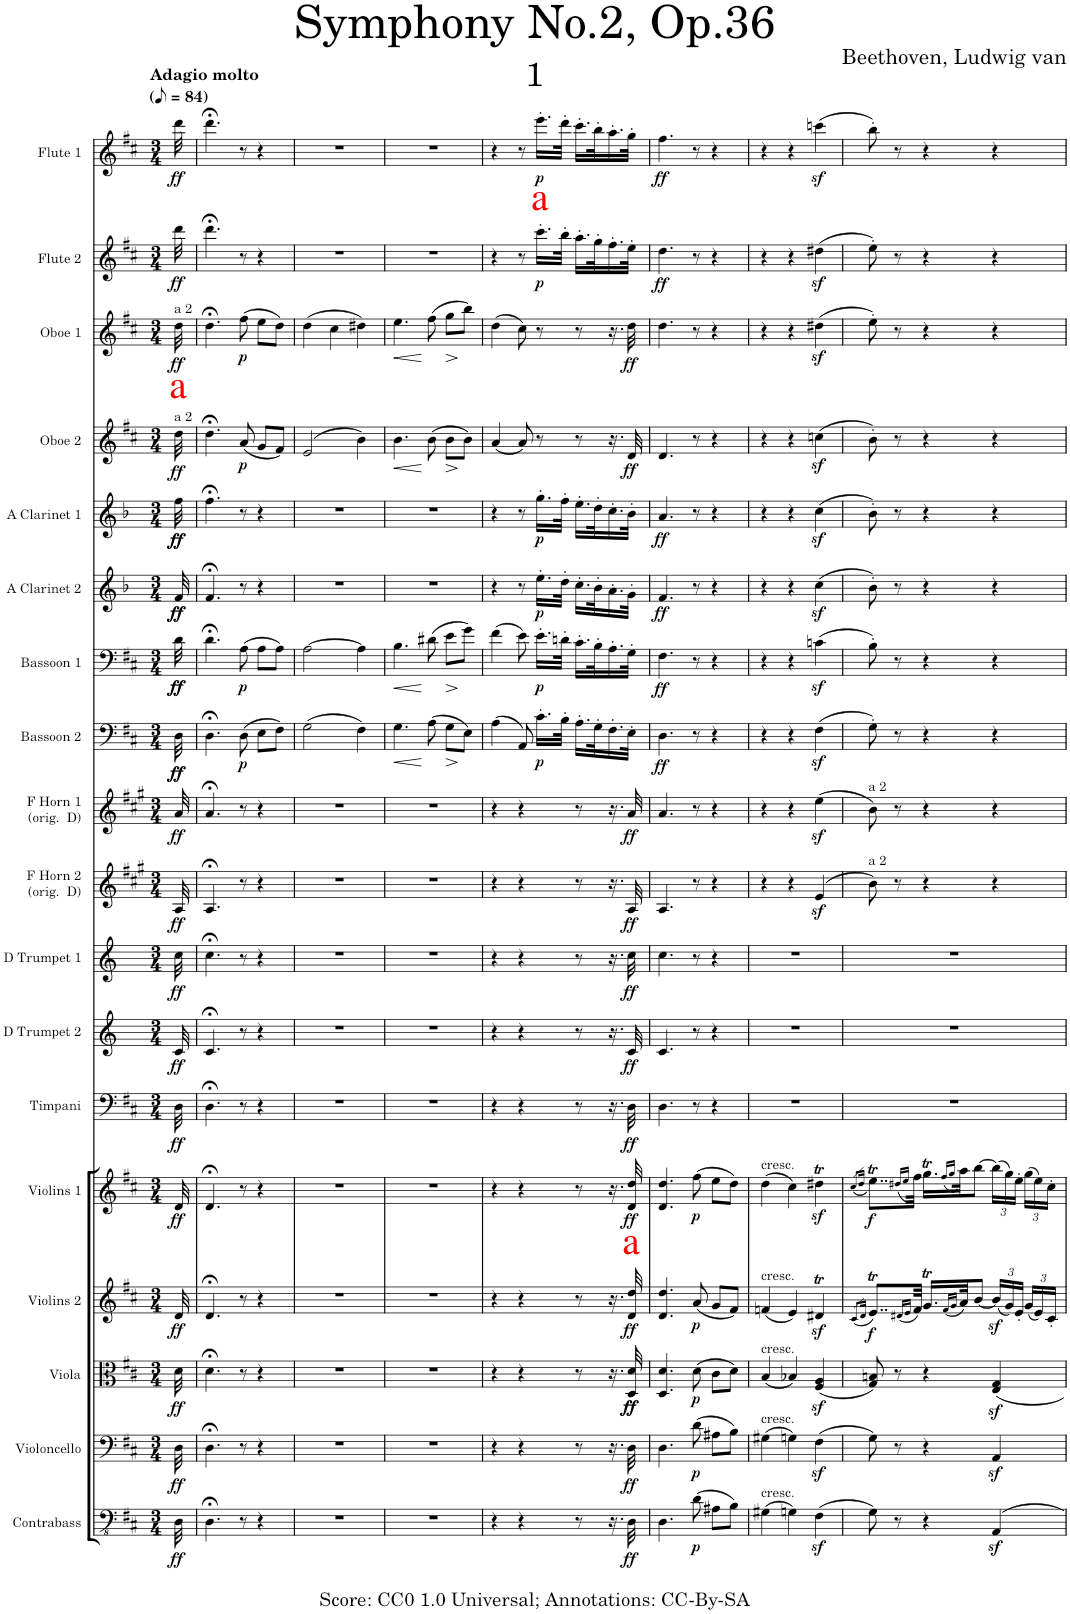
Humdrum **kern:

**kern	**dynam	**kern	**dynam	**kern	**dynam	**kern	**dynam	**kern	**text	**dynam	**kern	**dynam	**kern	**dynam	**kern	**dynam	**kern	**dynam	**kern	**dynam	**kern	**dynam	**kern	**dynam	**kern	**dynam	**kern	**dynam	**kern	**dynam	**kern	**text	**dynam	**kern	**dynam	**kern	**text	**dynam
*part18	*part18	*part17	*part17	*part16	*part16	*part15	*part15	*part14	*part14	*part14	*part13	*part13	*part12	*part12	*part11	*part11	*part10	*part10	*part9	*part9	*part8	*part8	*part7	*part7	*part6	*part6	*part5	*part5	*part4	*part4	*part3	*part3	*part3	*part2	*part2	*part1	*part1	*part1
*staff18	*staff18	*staff17	*staff17	*staff16	*staff16	*staff15	*staff15	*staff14	*staff14	*staff14	*staff13	*staff13	*staff12	*staff12	*staff11	*staff11	*staff10	*staff10	*staff9	*staff9	*staff8	*staff8	*staff7	*staff7	*staff6	*staff6	*staff5	*staff5	*staff4	*staff4	*staff3	*staff3	*staff3	*staff2	*staff2	*staff1	*staff1	*staff1
*I"Contrabass	*	*I"Violoncello	*	*I"Viola	*	*I"Violins 2	*	*I"Violins 1	*	*	*I"Timpani	*	*I"D Trumpet 2	*	*I"D Trumpet 1	*	*I"F Horn 2 (orig.  D)	*	*I"F Horn 1 (orig.  D)	*	*I"Bassoon 2	*	*I"Bassoon 1	*	*I"A Clarinet 2	*	*I"A Clarinet 1	*	*I"Oboe 2	*	*I"Oboe 1	*	*	*I"Flute 2	*	*I"Flute 1	*	*
*I'Cb	*	*I'Vc	*	*I'Vla	*	*I'Vln 2	*	*I'Vln 1	*	*	*I'Timp	*	*I'Tpt 2	*	*I'Tpt 1	*	*I'Hn 2	*	*I'Hn 1	*	*I'Bsn 2	*	*I'Bsn 1	*	*I'Cl 2	*	*I'Cl 1	*	*I'Ob 2	*	*I'Ob 1	*	*	*I'Fl 2	*	*I'Fl 1	*	*
*clefFv4	*	*clefF4	*	*clefC3	*	*clefG2	*	*clefG2	*	*	*clefF4	*	*clefG2	*	*clefG2	*	*clefG2	*	*clefG2	*	*clefF4	*	*clefF4	*	*clefG2	*	*clefG2	*	*clefG2	*	*clefG2	*	*	*clefG2	*	*clefG2	*	*
*	*	*	*	*	*	*	*	*	*	*	*	*	*Trd-1c-2	*	*Trd-1c-2	*	*Trd4c7	*	*Trd4c7	*	*	*	*	*	*Trd2c3	*	*Trd2c3	*	*	*	*	*	*	*	*	*	*	*
*k[f#c#]	*	*k[f#c#]	*	*k[f#c#]	*	*k[f#c#]	*	*k[f#c#]	*	*	*k[f#c#]	*	*k[]	*	*k[]	*	*k[f#c#g#]	*	*k[f#c#g#]	*	*k[f#c#]	*	*k[f#c#]	*	*k[b-]	*	*k[b-]	*	*k[f#c#]	*	*k[f#c#]	*	*	*k[f#c#]	*	*k[f#c#]	*	*
*M3/4	*	*M3/4	*	*M3/4	*	*M3/4	*	*M3/4	*	*	*M3/4	*	*M3/4	*	*M3/4	*	*M3/4	*	*M3/4	*	*M3/4	*	*M3/4	*	*M3/4	*	*M3/4	*	*M3/4	*	*M3/4	*	*	*M3/4	*	*M3/4	*	*
*MM42	*	*MM42	*	*MM42	*	*MM42	*	*MM42	*	*	*MM42	*	*MM42	*	*MM42	*	*MM42	*	*MM42	*	*MM42	*	*MM42	*	*MM42	*	*MM42	*	*MM42	*	*MM42	*	*	*MM42	*	*MM42	*	*
=1	=1	=1	=1	=1	=1	=1	=1	=1	=1	=1	=1	=1	=1	=1	=1	=1	=1	=1	=1	=1	=1	=1	=1	=1	=1	=1	=1	=1	=1	=1	=1	=1	=1	=1	=1	=1	=1	=1
!	!	!	!	!	!	!	!	!	!	!	!	!	!	!	!	!	!	!	!	!	!	!	!	!	!	!	!	!	!	!	!	!	!	!	!	!LO:TX:a:B:t=Adagio molto	!	!
!	!	!	!	!	!	!	!	!	!	!	!	!	!	!	!	!	!	!	!	!	!	!	!	!	!	!	!	!	!	!	!LO:TX:a:t=a 2	!	!	!	!	!	!	!
!	!	!	!	!	!	!	!	!	!	!	!	!	!	!	!	!	!	!	!	!	!	!	!	!	!	!	!	!	!LO:TX:a:t=a 2	!	!	!	!	!	!	!	!	!
!	!LO:DY:b	!	!LO:DY:b	!	!LO:DY:b	!	!LO:DY:b	!	!	!LO:DY:b	!	!LO:DY:b	!	!LO:DY:b	!	!LO:DY:b	!	!LO:DY:b	!	!LO:DY:b	!	!LO:DY:b	!	!	!	!	!	!	!	!	!	!LO:LY:b:color=#FF0000	!	!	!	!	!	!
!	!	!	!	!	!	!	!	!	!	!	!	!	!	!	!	!	!	!	!	!	!	!LO:DY:n=1:b	!	!LO:DY:b	!	!	!	!	!	!	!	!	!	!	!	!	!	!
!	!	!	!	!	!	!	!	!	!	!	!	!	!	!	!	!	!	!	!	!	!	!	!	!LO:DY:n=1:b	!	!LO:DY:b	!	!	!	!	!	!	!	!	!	!	!	!
!	!	!	!	!	!	!	!	!	!	!	!	!	!	!	!	!	!	!	!	!	!	!	!	!	!	!LO:DY:n=1:b	!	!LO:DY:b	!	!	!	!	!	!	!	!	!	!
!	!	!	!	!	!	!	!	!	!	!	!	!	!	!	!	!	!	!	!	!	!	!	!	!	!	!	!	!LO:DY:n=1:b	!	!LO:DY:b	!	!	!LO:DY:b	!	!LO:DY:b	!	!	!LO:DY:b
32DD\	ff	32D\	ff	32d\	ff	32d/	ff	32d/	.	ff	32D\	ff	32c/	ff	32cc\	ff	32A/	ff	32a/	ff	32D\	ff ff	32d\	ff ff	32f/	ff ff	32ff\	ff ff	32dd\	ff	32dd\	a	ff	32ddd\	ff	32ddd\	.	ff
=2	=2	=2	=2	=2	=2	=2	=2	=2	=2	=2	=2	=2	=2	=2	=2	=2	=2	=2	=2	=2	=2	=2	=2	=2	=2	=2	=2	=2	=2	=2	=2	=2	=2	=2	=2	=2	=2	=2
4.DD;<\	.	4.D;<\	.	4.d;<\	.	4.d;</	.	4.d;</	.	.	4.D;<\	.	4.c;</	.	4.cc;<\	.	4.A;</	.	4.a;</	.	4.D;<\	.	4.d;<\	.	4.f;</	.	4.ff;<\	.	4.dd;<\	.	4.dd;<\	.	.	4.ddd;<\	.	4.ddd;<\	.	.
!	!	!	!	!	!	!	!	!	!	!	!	!	!	!	!	!	!	!	!	!	!	!LO:DY:b	!	!LO:DY:b	!	!	!	!	!	!LO:DY:b	!	!	!LO:DY:b	!	!	!	!	!
8r	.	8r	.	8r	.	8r	.	8r	.	.	8r	.	8r	.	8r	.	8r	.	8r	.	(8D\	p	(8A\	p	8r	.	8r	.	(8a/	p	(8ff#\	.	p	8r	.	8r	.	.
4r	.	4r	.	4r	.	4r	.	4r	.	.	4r	.	4r	.	4r	.	4r	.	4r	.	8E\L	.	8A\L	.	4r	.	4r	.	8g/L	.	8ee\L	.	.	4r	.	4r	.	.
.	.	.	.	.	.	.	.	.	.	.	.	.	.	.	.	.	.	.	.	.	8F#\J)	.	8A\J)	.	.	.	.	.	8f#/J)	.	8dd\J)	.	.	.	.	.	.	.
=3	=3	=3	=3	=3	=3	=3	=3	=3	=3	=3	=3	=3	=3	=3	=3	=3	=3	=3	=3	=3	=3	=3	=3	=3	=3	=3	=3	=3	=3	=3	=3	=3	=3	=3	=3	=3	=3	=3
2.r	.	2.r	.	2.r	.	2.r	.	2.r	.	.	2.r	.	2.r	.	2.r	.	2.r	.	2.r	.	(2G\	.	[2A\	.	2.r	.	2.r	.	(2e/	.	(4dd\	.	.	2.r	.	2.r	.	.
.	.	.	.	.	.	.	.	.	.	.	.	.	.	.	.	.	.	.	.	.	.	.	.	.	.	.	.	.	.	.	4cc#\	.	.	.	.	.	.	.
.	.	.	.	.	.	.	.	.	.	.	.	.	.	.	.	.	.	.	.	.	4F#\)	.	4A\]	.	.	.	.	.	4b\)	.	4dd#X\)	.	.	.	.	.	.	.
=4	=4	=4	=4	=4	=4	=4	=4	=4	=4	=4	=4	=4	=4	=4	=4	=4	=4	=4	=4	=4	=4	=4	=4	=4	=4	=4	=4	=4	=4	=4	=4	=4	=4	=4	=4	=4	=4	=4
!	!	!	!	!	!	!	!	!	!	!	!	!	!	!	!	!	!	!	!	!	!	!LO:HP:b	!	!LO:HP:b	!	!	!	!	!	!LO:HP:b	!	!	!LO:HP:b	!	!	!	!	!
2.r	.	2.r	.	2.r	.	2.r	.	2.r	.	.	2.r	.	2.r	.	2.r	.	2.r	.	2.r	.	4.G\	<	4.B\	<	2.r	.	2.r	.	4.b\	<	4.ee\	.	<	2.r	.	2.r	.	.
.	.	.	.	.	.	.	.	.	.	.	.	.	.	.	.	.	.	.	.	.	(8A\	[	(8d#X\	[	.	.	.	.	(8b\	[	(8ff#\	.	[	.	.	.	.	.
!	!	!	!	!	!	!	!	!	!	!	!	!	!	!	!	!	!	!	!	!	!	!LO:HP:b	!	!LO:HP:b	!	!	!	!	!	!LO:HP:b	!	!	!LO:HP:b	!	!	!	!	!
.	.	.	.	.	.	.	.	.	.	.	.	.	.	.	.	.	.	.	.	.	8G\L	>	8e\L	>	.	.	.	.	8b\L	>	8gg\L	.	>	.	.	.	.	.
.	.	.	.	.	.	.	.	.	.	.	.	.	.	.	.	.	.	.	.	.	8E\J)	]	8g\J)	]	.	.	.	.	8b\J)	]	8bb\J)	.	]	.	.	.	.	.
=5	=5	=5	=5	=5	=5	=5	=5	=5	=5	=5	=5	=5	=5	=5	=5	=5	=5	=5	=5	=5	=5	=5	=5	=5	=5	=5	=5	=5	=5	=5	=5	=5	=5	=5	=5	=5	=5	=5
4r	.	4r	.	4r	.	4r	.	4r	.	.	4r	.	4r	.	4r	.	4r	.	4r	.	(4A\	.	(4f#\	.	4r	.	4r	.	(4a/	.	(4dd\	.	.	4r	.	4r	.	.
4r	.	4r	.	4r	.	4r	.	4r	.	.	4r	.	4r	.	4r	.	4r	.	4r	.	8AA/)	.	8e\)	.	8r	.	8r	.	8a/)	.	8cc#\)	.	.	8r	.	8r	.	.
!	!	!	!	!	!	!	!	!	!	!	!	!	!	!	!	!	!	!	!	!	!	!LO:DY:b	!	!LO:DY:b	!	!LO:DY:b	!	!LO:DY:b	!	!	!	!	!	!	!LO:DY:b	!	!LO:LY:b:color=#FF0000	!LO:DY:b
.	.	.	.	.	.	.	.	.	.	.	.	.	.	.	.	.	.	.	.	.	16.c#'\LL	p	16.e'\LL	p	16.ee'\LL	p	16.gg'\LL	p	8r	.	8r	.	.	16.ccc#'\LL	p	16.eee'\LL	a	p
.	.	.	.	.	.	.	.	.	.	.	.	.	.	.	.	.	.	.	.	.	32B'\JJk	.	32dn'\JJk	.	32dd'\JJk	.	32ff'\JJk	.	.	.	.	.	.	32bb'\JJk	.	32ddd'\JJk	.	.
8r	.	8r	.	8r	.	8r	.	8r	.	.	8r	.	8r	.	8r	.	8r	.	8r	.	16.A'\LL	.	16.c#'\LL	.	16.cc'\LL	.	16.ee'\LL	.	8r	.	8r	.	.	16.aa'\LL	.	16.ccc#'\LL	.	.
.	.	.	.	.	.	.	.	.	.	.	.	.	.	.	.	.	.	.	.	.	32G'\K	.	32B'\K	.	32b-'\K	.	32dd'\K	.	.	.	.	.	.	32gg'\K	.	32bb'\K	.	.
16.r	.	16.r	.	16.r	.	16.r	.	16.r	.	.	16.r	.	16.r	.	16.r	.	16.r	.	16.r	.	16.F#'\	.	16.A'\	.	16.a'\	.	16.cc'\	.	16.r	.	16.r	.	.	16.ff#'\	.	16.aa'\	.	.
!	!LO:DY:b	!	!LO:DY:b	!	!LO:DY:b	!	!	!	!LO:LY:b:color=#FF0000	!	!	!	!	!	!	!	!	!	!	!	!	!	!	!	!	!	!	!	!	!	!	!	!	!	!	!	!	!
!	!	!	!	!	!LO:DY:n=1:b	!	!LO:DY:b	!	!	!LO:DY:b	!	!LO:DY:b	!	!LO:DY:b	!	!LO:DY:b	!	!LO:DY:b	!	!LO:DY:b	!	!	!	!	!	!	!	!	!	!LO:DY:b	!	!	!LO:DY:b	!	!	!	!	!
32DD\	ff	32D\	ff	32D/ 32d/	ff ff	32d/ 32dd/	ff	32d/ 32dd/	a	ff	32D\	ff	32c/	ff	32cc\	ff	32A/	ff	32a/	ff	32E'\JJk	.	32G'\JJk	.	32g'\JJk	.	32b-'\JJk	.	32d/	ff	32dd\	.	ff	32ee'\JJk	.	32gg'\JJk	.	.
=6	=6	=6	=6	=6	=6	=6	=6	=6	=6	=6	=6	=6	=6	=6	=6	=6	=6	=6	=6	=6	=6	=6	=6	=6	=6	=6	=6	=6	=6	=6	=6	=6	=6	=6	=6	=6	=6	=6
!	!	!	!	!	!	!	!	!	!	!	!	!	!	!	!	!	!	!	!	!	!	!LO:DY:b	!	!LO:DY:b	!	!LO:DY:b	!	!LO:DY:b	!	!	!	!	!	!	!LO:DY:b	!	!	!LO:DY:b
4.DD\	.	4.D\	.	4.D/ 4.d/	.	4.d/ 4.dd/	.	4.d/ 4.dd/	.	.	4.D\	.	4.c/	.	4.cc\	.	4.A/	.	4.a/	.	4.D\	ff	4.F#\	ff	4.f/	ff	4.a/	ff	4.d/	.	4.dd\	.	.	4.dd\	ff	4.ff#\	.	ff
!	!LO:DY:b	!	!LO:DY:b	!	!LO:DY:b	!	!LO:DY:b	!	!	!LO:DY:b	!	!	!	!	!	!	!	!	!	!	!	!	!	!	!	!	!	!	!	!	!	!	!	!	!	!	!	!
(8D\	p	(8d\	p	(8d\	p	(8a/	p	(8ff#\	.	p	8r	.	8r	.	8r	.	8r	.	8r	.	8r	.	8r	.	8r	.	8r	.	8r	.	8r	.	.	8r	.	8r	.	.
8AA#X\L	.	8A#X\L	.	8c#\L	.	8g/L	.	8ee\L	.	.	4r	.	4r	.	4r	.	4r	.	4r	.	4r	.	4r	.	4r	.	4r	.	4r	.	4r	.	.	4r	.	4r	.	.
8BB\J)	.	8B\J)	.	8d\J)	.	8f#/J)	.	8dd\J)	.	.	.	.	.	.	.	.	.	.	.	.	.	.	.	.	.	.	.	.	.	.	.	.	.	.	.	.	.	.
=7	=7	=7	=7	=7	=7	=7	=7	=7	=7	=7	=7	=7	=7	=7	=7	=7	=7	=7	=7	=7	=7	=7	=7	=7	=7	=7	=7	=7	=7	=7	=7	=7	=7	=7	=7	=7	=7	=7
!	!	!	!	!	!	!	!	!LO:TX:a:t=cresc.	!	!	!	!	!	!	!	!	!	!	!	!	!	!	!	!	!	!	!	!	!	!	!	!	!	!	!	!	!	!
!	!	!	!	!	!	!LO:TX:a:t=cresc.	!	!	!	!	!	!	!	!	!	!	!	!	!	!	!	!	!	!	!	!	!	!	!	!	!	!	!	!	!	!	!	!
!	!	!	!	!LO:TX:a:t=cresc.	!	!	!	!	!	!	!	!	!	!	!	!	!	!	!	!	!	!	!	!	!	!	!	!	!	!	!	!	!	!	!	!	!	!
!	!	!LO:TX:a:t=cresc.	!	!	!	!	!	!	!	!	!	!	!	!	!	!	!	!	!	!	!	!	!	!	!	!	!	!	!	!	!	!	!	!	!	!	!	!
!LO:TX:a:t=cresc.	!	!	!	!	!	!	!	!	!	!	!	!	!	!	!	!	!	!	!	!	!	!	!	!	!	!	!	!	!	!	!	!	!	!	!	!	!	!
(4GG#X\	.	(4G#X\	.	(4B/	.	(4fn/	.	(4dd\	.	.	2.r	.	2.r	.	2.r	.	4r	.	4r	.	4r	.	4r	.	4r	.	4r	.	4r	.	4r	.	.	4r	.	4r	.	.
4GGn\)	.	4Gn\)	.	4B-X/)	.	4e/)	.	4cc#\)	.	.	.	.	.	.	.	.	4r	.	4r	.	4r	.	4r	.	4r	.	4r	.	4r	.	4r	.	.	4r	.	4r	.	.
(4FF#z<\	.	(4F#z<\	.	(4F#/z< 4A/z<	.	4d#Xz<t/	.	4dd#Xz<t\	.	.	.	.	.	.	.	.	(4ez</	.	(4eez<\	.	(4F#z<\	.	(4cnz<\	.	(4ccz<\	.	(4ccz<\	.	(4ccnz<\	.	(4dd#Xz<\	.	.	(4dd#Xz<\	.	(4cccnz<\	.	.
=8	=8	=8	=8	=8	=8	=8	=8	=8	=8	=8	=8	=8	=8	=8	=8	=8	=8	=8	=8	=8	=8	=8	=8	=8	=8	=8	=8	=8	=8	=8	=8	=8	=8	=8	=8	=8	=8	=8
.	.	.	.	.	.	(8qc#/L	.	(8qcc#/L	.	.	.	.	.	.	.	.	.	.	.	.	.	.	.	.	.	.	.	.	.	.	.	.	.	.	.	.	.	.
.	.	.	.	.	.	16qd/Jk	.	16qdd/Jk	.	.	.	.	.	.	.	.	.	.	.	.	.	.	.	.	.	.	.	.	.	.	.	.	.	.	.	.	.	.
!	!	!	!	!	!	!	!	!	!	!	!	!	!	!	!	!	!	!	!LO:TX:a:t=a 2	!	!	!	!	!	!	!	!	!	!	!	!	!	!	!	!	!	!	!
!	!	!	!	!	!	!	!	!	!	!	!	!	!	!	!	!	!LO:TX:a:t=a 2	!	!	!	!	!	!	!	!	!	!	!	!	!	!	!	!	!	!	!	!	!
!	!	!	!	!	!	!	!LO:DY:b	!	!	!LO:DY:b	!	!	!	!	!	!	!	!	!	!	!	!	!	!	!	!	!	!	!	!	!	!	!	!	!	!	!	!
8GG\)	.	8G\)	.	8G/ 8Bn/)	.	8..eT/L)	f	8..eeT\L)	.	f	2.r	.	2.r	.	2.r	.	8b\)	.	8b\)	.	8G'\)	.	8B'\)	.	8b-'\)	.	8b-'\)	.	8b'\)	.	8ee'\)	.	.	8ee'\)	.	8bb'\)	.	.
8r	.	8r	.	8r	.	.	.	.	.	.	.	.	.	.	.	.	8r	.	8r	.	8r	.	8r	.	8r	.	8r	.	8r	.	8r	.	.	8r	.	8r	.	.
.	.	.	.	.	.	(16qd#X/LL	.	(16qdd#X/LL	.	.	.	.	.	.	.	.	.	.	.	.	.	.	.	.	.	.	.	.	.	.	.	.	.	.	.	.	.	.
.	.	.	.	.	.	16qe/JJ	.	16qee/JJ	.	.	.	.	.	.	.	.	.	.	.	.	.	.	.	.	.	.	.	.	.	.	.	.	.	.	.	.	.	.
.	.	.	.	.	.	32f#/Jkk)	.	32ff#\Jkk)	.	.	.	.	.	.	.	.	.	.	.	.	.	.	.	.	.	.	.	.	.	.	.	.	.	.	.	.	.	.
4r	.	4r	.	4r	.	16.gT/LL	.	16.ggT\LL	.	.	.	.	.	.	.	.	4r	.	4r	.	4r	.	4r	.	4r	.	4r	.	4r	.	4r	.	.	4r	.	4r	.	.
.	.	.	.	.	.	(16qf#/LL	.	(16qff#/LL	.	.	.	.	.	.	.	.	.	.	.	.	.	.	.	.	.	.	.	.	.	.	.	.	.	.	.	.	.	.
.	.	.	.	.	.	16qg/JJ	.	16qgg/JJ	.	.	.	.	.	.	.	.	.	.	.	.	.	.	.	.	.	.	.	.	.	.	.	.	.	.	.	.	.	.
.	.	.	.	.	.	32a/JK)	.	32aa\JK)	.	.	.	.	.	.	.	.	.	.	.	.	.	.	.	.	.	.	.	.	.	.	.	.	.	.	.	.	.	.
.	.	.	.	.	.	[8b/J	.	[8bb\J	.	.	.	.	.	.	.	.	.	.	.	.	.	.	.	.	.	.	.	.	.	.	.	.	.	.	.	.	.	.
*	*	*	*	*	*	*Xbrackettup	*	*Xbrackettup	*	*	*	*	*	*	*	*	*	*	*	*	*	*	*	*	*	*	*	*	*	*	*	*	*	*	*	*	*	*
4AAAz</	.	4AAz</	.	4E/z< 4G/z<	.	(24bz</LL]	.	(24bb\LL]	.	.	.	.	.	.	.	.	4r	.	4r	.	4r	.	4r	.	4r	.	4r	.	4r	.	4r	.	.	4r	.	4r	.	.
.	.	.	.	.	.	24g/)	.	24gg\)	.	.	.	.	.	.	.	.	.	.	.	.	.	.	.	.	.	.	.	.	.	.	.	.	.	.	.	.	.	.
.	.	.	.	.	.	24e'/JJ	.	24ee'\JJ	.	.	.	.	.	.	.	.	.	.	.	.	.	.	.	.	.	.	.	.	.	.	.	.	.	.	.	.	.	.
.	.	.	.	.	.	(24g/LL	.	(24gg\LL	.	.	.	.	.	.	.	.	.	.	.	.	.	.	.	.	.	.	.	.	.	.	.	.	.	.	.	.	.	.
.	.	.	.	.	.	24e/)	.	24ee\)	.	.	.	.	.	.	.	.	.	.	.	.	.	.	.	.	.	.	.	.	.	.	.	.	.	.	.	.	.	.
.	.	.	.	.	.	24c#'/JJ	.	24cc#'\JJ	.	.	.	.	.	.	.	.	.	.	.	.	.	.	.	.	.	.	.	.	.	.	.	.	.	.	.	.	.	.
=	=	=	=	=	=	=	=	=	=	=	=	=	=	=	=	=	=	=	=	=	=	=	=	=	=	=	=	=	=	=	=	=	=	=	=	=	=	=
*-	*-	*-	*-	*-	*-	*-	*-	*-	*-	*-	*-	*-	*-	*-	*-	*-	*-	*-	*-	*-	*-	*-	*-	*-	*-	*-	*-	*-	*-	*-	*-	*-	*-	*-	*-	*-	*-	*-
